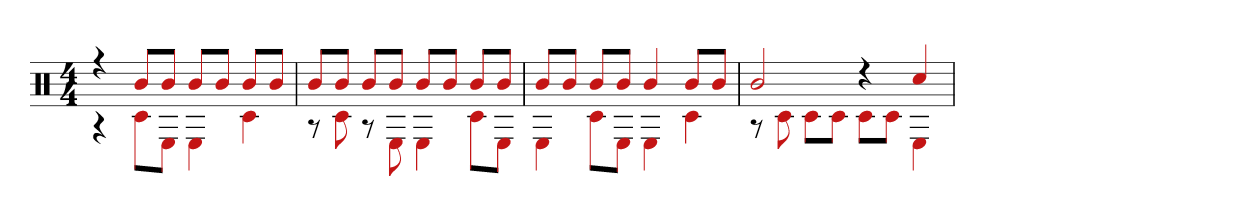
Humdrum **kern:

**kern
*part1
*staff1
*clefX
*k[]
*M4/4
=1
*^
4r	4r
8bL	8c#L
8bJ	8EJ
8bL	4E
8bJ	.
8bL	4c#
8bJ	.
=2	=2
8bL	8r
8bJ	8c#
8bL	8r
8bJ	8E
8bL	4E
8bJ	.
8bL	8c#L
8bJ	8EJ
=3	=3
8bL	4E
8bJ	.
8bL	8c#L
8bJ	8EJ
4b	4E
8bL	4c#
8bJ	.
=4	=4
2b	8r
.	8c#
.	8c#L
.	8c#J
4r	8c#L
.	8c#J
4cc#	4E
*v	*v
=
*-
